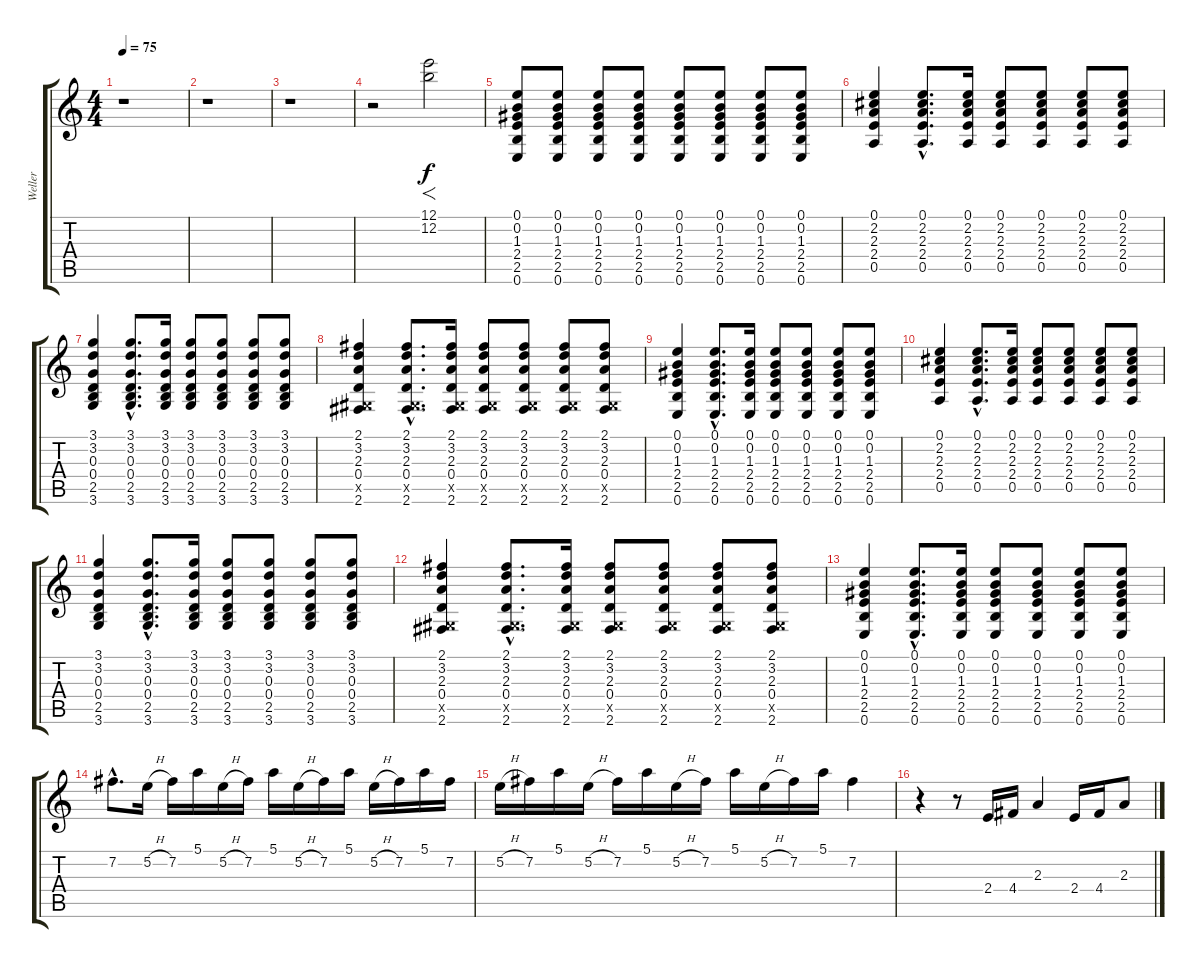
\track ("Weller" "Weller") {instrument distortionguitar}
\staff {score tabs}
\tuning (E4 B3 G3 D3 A2 E2) {hide}
\ts (4 4)
\tempo 75
\clef g2
\ks c
r.1{dy f} |
r.1 |
r.1 |
r.2 (12.1 12.2).2{f} |
(0.1 0.2 1.3 2.4 2.5 0.6).8 (0.1 0.2 1.3 2.4 2.5 0.6).8 (0.1 0.2 1.3 2.4 2.5 0.6).8 (0.1 0.2 1.3 2.4 2.5 0.6).8 (0.1 0.2 1.3 2.4 2.5 0.6).8 (0.1 0.2 1.3 2.4 2.5 0.6).8 (0.1 0.2 1.3 2.4 2.5 0.6).8 (0.1 0.2 1.3 2.4 2.5 0.6).8 |
(0.1 2.2 2.3 2.4 0.5).4 (0.1{hac} 2.2{hac} 2.3{hac} 2.4{hac} 0.5{hac}).8{d} (0.1 2.2 2.3 2.4 0.5).16 (0.1 2.2 2.3 2.4 0.5).8 (0.1 2.2 2.3 2.4 0.5).8 (0.1 2.2 2.3 2.4 0.5).8 (0.1 2.2 2.3 2.4 0.5).8 |
(3.1 3.2 0.3 0.4 2.5 3.6).4 (3.1{hac} 3.2{hac} 0.3{hac} 0.4{hac} 2.5{hac} 3.6{hac}).8{d} (3.1 3.2 0.3 0.4 2.5 3.6).16 (3.1 3.2 0.3 0.4 2.5 3.6).8 (3.1 3.2 0.3 0.4 2.5 3.6).8 (3.1 3.2 0.3 0.4 2.5 3.6).8 (3.1 3.2 0.3 0.4 2.5 3.6).8 |
(2.1 3.2 2.3 0.4 -1.5{x} 2.6).4 (2.1{hac} 3.2{hac} 2.3{hac} 0.4{hac} -1.5{hac x} 2.6{hac}).8{d} (2.1 3.2 2.3 0.4 -1.5{x} 2.6).16 (2.1 3.2 2.3 0.4 -1.5{x} 2.6).8 (2.1 3.2 2.3 0.4 -1.5{x} 2.6).8 (2.1 3.2 2.3 0.4 -1.5{x} 2.6).8 (2.1 3.2 2.3 0.4 -1.5{x} 2.6).8 |
(0.1 0.2 1.3 2.4 2.5 0.6).4 (0.1{hac} 0.2{hac} 1.3{hac} 2.4{hac} 2.5{hac} 0.6{hac}).8{d} (0.1 0.2 1.3 2.4 2.5 0.6).16 (0.1 0.2 1.3 2.4 2.5 0.6).8 (0.1 0.2 1.3 2.4 2.5 0.6).8 (0.1 0.2 1.3 2.4 2.5 0.6).8 (0.1 0.2 1.3 2.4 2.5 0.6).8 |
(0.1 2.2 2.3 2.4 0.5).4 (0.1{hac} 2.2{hac} 2.3{hac} 2.4{hac} 0.5{hac}).8{d} (0.1 2.2 2.3 2.4 0.5).16 (0.1 2.2 2.3 2.4 0.5).8 (0.1 2.2 2.3 2.4 0.5).8 (0.1 2.2 2.3 2.4 0.5).8 (0.1 2.2 2.3 2.4 0.5).8 |
(3.1 3.2 0.3 0.4 2.5 3.6).4 (3.1{hac} 3.2{hac} 0.3{hac} 0.4{hac} 2.5{hac} 3.6{hac}).8{d} (3.1 3.2 0.3 0.4 2.5 3.6).16 (3.1 3.2 0.3 0.4 2.5 3.6).8 (3.1 3.2 0.3 0.4 2.5 3.6).8 (3.1 3.2 0.3 0.4 2.5 3.6).8 (3.1 3.2 0.3 0.4 2.5 3.6).8 |
(2.1 3.2 2.3 0.4 -1.5{x} 2.6).4 (2.1{hac} 3.2{hac} 2.3{hac} 0.4{hac} -1.5{hac x} 2.6{hac}).8{d} (2.1 3.2 2.3 0.4 -1.5{x} 2.6).16 (2.1 3.2 2.3 0.4 -1.5{x} 2.6).8 (2.1 3.2 2.3 0.4 -1.5{x} 2.6).8 (2.1 3.2 2.3 0.4 -1.5{x} 2.6).8 (2.1 3.2 2.3 0.4 -1.5{x} 2.6).8 |
(0.1 0.2 1.3 2.4 2.5 0.6).4 (0.1{hac} 0.2{hac} 1.3{hac} 2.4{hac} 2.5{hac} 0.6{hac}).8{d} (0.1 0.2 1.3 2.4 2.5 0.6).16 (0.1 0.2 1.3 2.4 2.5 0.6).8 (0.1 0.2 1.3 2.4 2.5 0.6).8 (0.1 0.2 1.3 2.4 2.5 0.6).8 (0.1 0.2 1.3 2.4 2.5 0.6).8 |
7.2{hac}.8{d volume 11} 5.2{h}.16 7.2.16 5.1.16 5.2{h}.16 7.2.16 5.1.16 5.2{h}.16 7.2.16 5.1.16 5.2{h}.16 7.2.16 5.1.16 7.2.16 |
5.2{h}.16 7.2.16 5.1.16 5.2{h}.16 7.2.16 5.1.16 5.2{h}.16 7.2.16 5.1.16 5.2{h}.16 7.2.16 5.1.16 7.2.4 |
r.4 r.8 2.4.16 4.4.16 2.3.4 2.4.16 4.4.16 2.3.8
